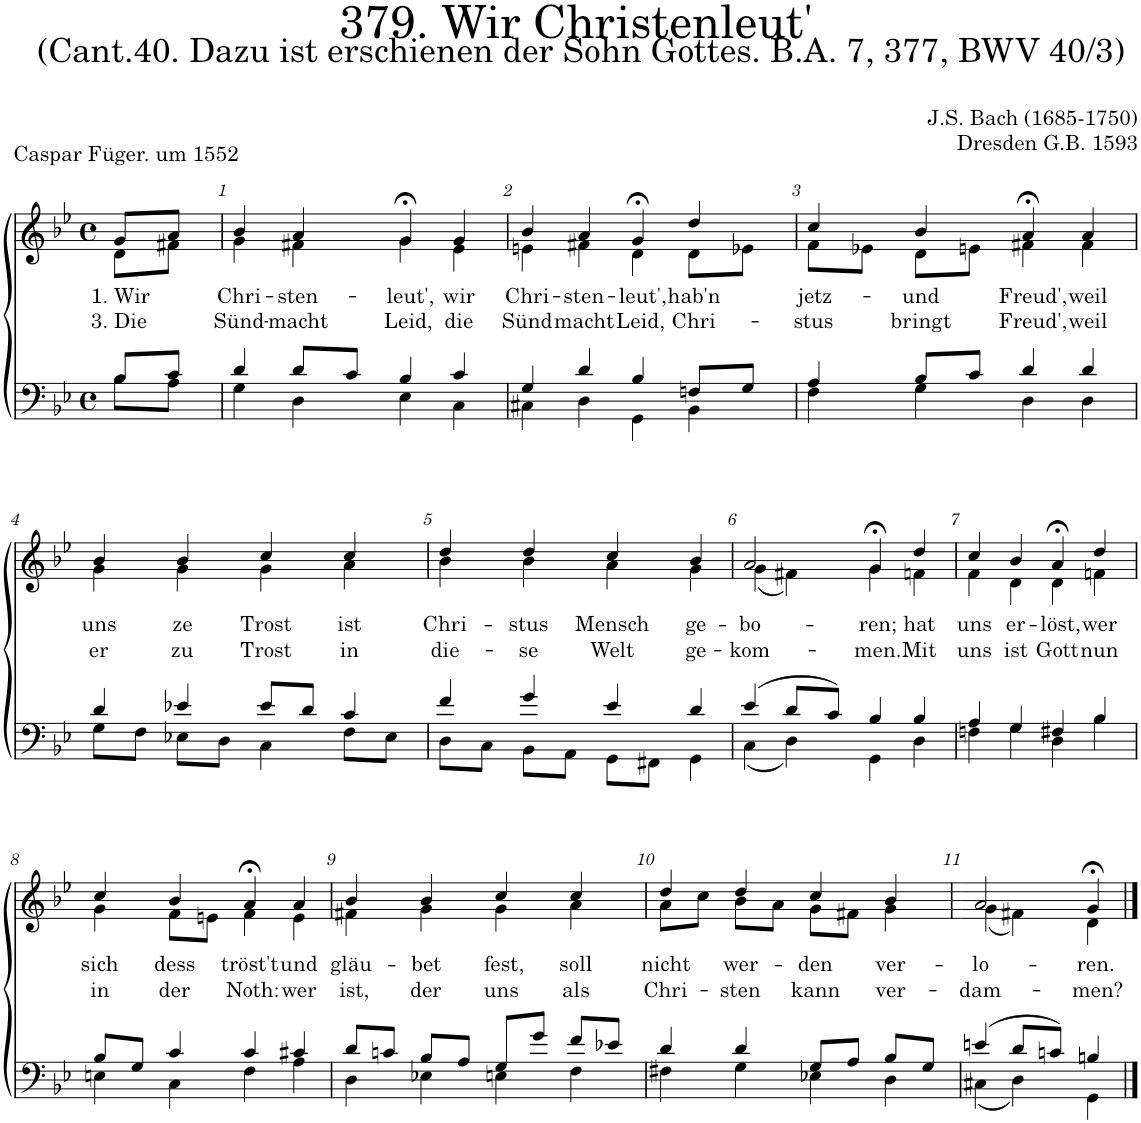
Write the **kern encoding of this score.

**kern	**kern	**text	**text
*part2	*part1	*part1	*part1
*staff2	*staff1	*staff1	*staff1
*I"Tenor/Bass	*I"Soprano/Alto	*	*
*clefF4	*clefG2	*	*
*k[b-e-]	*k[b-e-]	*	*
*M4/4	*M4/4	*	*
*met(c)	*met(c)	*	*
=	=	=	=
*^	*	*	*
!	!	!	!LO:LY:b	!LO:LY:b
*	*	*^	*	*
8B-/L	8B-\L	8g;</L	8d\L	1. Wir	3. Die
8c/J	8A\J	8a/J	8f#X\J	.	.
=1	=1	=1	=1	=1	=1
!	!	!	!	!LO:LY:b	!LO:LY:b
4d/	4G\	4b-;</	4g\	Chri-	Sünd-
!	!	!	!	!LO:LY:b	!LO:LY:b
8d/L	4D\	4a/	4f#X\	-sten-	-macht
8c/J	.	.	.	.	.
!	!	!	!	!LO:LY:b	!LO:LY:b
4B-/	4E-\	4g;<,/	4g\	-leut',	Leid,
!	!	!	!	!LO:LY:b	!LO:LY:b
4c/	4C\	4g/	4e-\	wir	die
=2	=2	=2	=2	=2	=2
!	!	!	!	!LO:LY:b	!LO:LY:b
4G/	4C#X\	4b-;</	4en\	Chri-	Sünd
!	!	!	!	!LO:LY:b	!LO:LY:b
4d/	4D\	4a/	4f#X\	-sten-	macht
!	!	!	!	!LO:LY:b	!LO:LY:b
4B-/	4GG\	4g;<,/	4d\	-leut',	Leid,
!	!	!	!	!LO:LY:b	!LO:LY:b
8Fn/L	4BB-\	4dd/	8d\L	hab'n	Chri-
8G/J	.	.	8e-X\J	.	.
=3	=3	=3	=3	=3	=3
!	!	!	!	!LO:LY:b	!LO:LY:b
4A/	4F\	4cc;</	8f\L	jetz-	-stus
.	.	.	8e-X\J	.	.
!	!	!	!	!LO:LY:b	!LO:LY:b
8B-/L	4G\	4b-;</	8d\L	-und	bringt
8c/J	.	.	8en\J	.	.
!	!	!	!	!LO:LY:b	!LO:LY:b
4d/	4D\	4a;<,/	4f#X\	Freud',	Freud',
!	!	!	!	!LO:LY:b	!LO:LY:b
4d/	4D\	4a/	4f#\	weil	weil
!!LO:LB:g=z	!!
=4	=4	=4	=4	=4	=4
!	!	!	!	!LO:LY:b	!LO:LY:b
4d/	8G\L	4b-/	4g\	uns	er
.	8F\J	.	.	.	.
!	!	!	!	!LO:LY:b	!LO:LY:b
4e-X/	8E-X\L	4b-/	4g\	ze	zu
.	8D\J	.	.	.	.
!	!	!	!	!LO:LY:b	!LO:LY:b
8e-/L	4C\	4cc;</	4g\	Trost	Trost
8d/J	.	.	.	.	.
!	!	!	!	!LO:LY:b	!LO:LY:b
4c/	8F\L	4cc/	4a\	ist	in
.	8E-\J	.	.	.	.
=5	=5	=5	=5	=5	=5
!	!	!	!	!LO:LY:b	!LO:LY:b
4f/	8D\L	4dd;</	4b-\	Chri-	die-
.	8C\J	.	.	.	.
!	!	!	!	!LO:LY:b	!LO:LY:b
4g/	8BB-\L	4dd/	4b-\	-stus	-se
.	8AA\J	.	.	.	.
!	!	!	!	!LO:LY:b	!LO:LY:b
4e-/	8GG\L	4cc;</	4a\	Mensch	Welt
.	8FF#X\J	.	.	.	.
!	!	!	!	!LO:LY:b	!LO:LY:b
4d/	4GG\	4b-/	4g\	ge-	ge-
=6	=6	=6	=6	=6	=6
!	!	!	!	!LO:LY:b	!LO:LY:b
(4e-/	(4C\	2a;</	(4g\	-bo-	-kom-
8d/L	4D\)	.	4f#X\)	.	.
8c/J)	.	.	.	.	.
!	!	!	!	!LO:LY:b	!LO:LY:b
4B-/	4GG\	4g;<,/	4g\	-ren;	-men.
!	!	!	!	!LO:LY:b	!LO:LY:b
4B-/	4D\	4dd/	4fn\	hat	Mit
=7	=7	=7	=7	=7	=7
!	!	!	!	!LO:LY:b	!LO:LY:b
4A/	4Fn\	4cc;</	4f\	uns	uns
!	!	!	!	!LO:LY:b	!LO:LY:b
4G/	4G\	4b-/	4d\	er-	ist
!	!	!	!	!LO:LY:b	!LO:LY:b
4F#X/	4D\	4a;<,/	4d\	-löst,	Gott
!	!	!	!	!LO:LY:b	!LO:LY:b
4B-/	4B-\	4dd/	4fn\	wer	nun
!!LO:LB:g=z	!!
=8	=8	=8	=8	=8	=8
!	!	!	!	!LO:LY:b	!LO:LY:b
8B-/L	4En\	4cc;</	4g\	sich	in
8G/J	.	.	.	.	.
!	!	!	!	!LO:LY:b	!LO:LY:b
4c/	4C\	4b-/	8f\L	dess	der
.	.	.	8en\J	.	.
!	!	!	!	!LO:LY:b	!LO:LY:b
4c/	4F\	4a;<,/	4f\	tröst't	Noth:
!	!	!	!	!LO:LY:b	!LO:LY:b
4c#X/	4A\	4a/	4e\	und	wer
=9	=9	=9	=9	=9	=9
!	!	!	!	!LO:LY:b	!LO:LY:b
8d/L	4D\	4b-;</	4f#X\	gläu-	ist,
8cn/J	.	.	.	.	.
!	!	!	!	!LO:LY:b	!LO:LY:b
8B-/L	4E-X\	4b-/	4g\	-bet	der
8A/J	.	.	.	.	.
!	!	!	!	!LO:LY:b	!LO:LY:b
8G/L	4En\	4cc/	4g\	fest,	uns
8g/J	.	.	.	.	.
!	!	!	!	!LO:LY:b	!LO:LY:b
8f/L	4F\	4cc/	4a\	soll	als
8e-X/J	.	.	.	.	.
=10	=10	=10	=10	=10	=10
!	!	!	!	!LO:LY:b	!LO:LY:b
4d/	4F#X\	4dd;</	8a\L	nicht	Chri-
.	.	.	8cc\J	.	.
!	!	!	!	!LO:LY:b	!LO:LY:b
4d/	4G\	4dd/	8b-\L	wer-	-sten
.	.	.	8a\J	.	.
!	!	!	!	!LO:LY:b	!LO:LY:b
8G/L	4E-X\	4cc/	8g\L	-den	kann
8A/J	.	.	8f#X\J	.	.
!	!	!	!	!LO:LY:b	!LO:LY:b
8B-/L	4D\	4b-/	4g\	ver-	ver-
8G/J	.	.	.	.	.
=11	=11	=11	=11	=11	=11
!	!	!	!	!LO:LY:b	!LO:LY:b
(4en/	(4C#X\	2a;</	(4g\	-lo-	-dam-
8d/L	4D\)	.	4f#X\)	.	.
8cn/J)	.	.	.	.	.
!	!	!	!	!LO:LY:b	!LO:LY:b
4Bn/	4GG\	4g;</	4d\	-ren.	-men?
*v	*v	*	*	*	*
*	*v	*v	*	*
==	==	==	==
*-	*-	*-	*-
